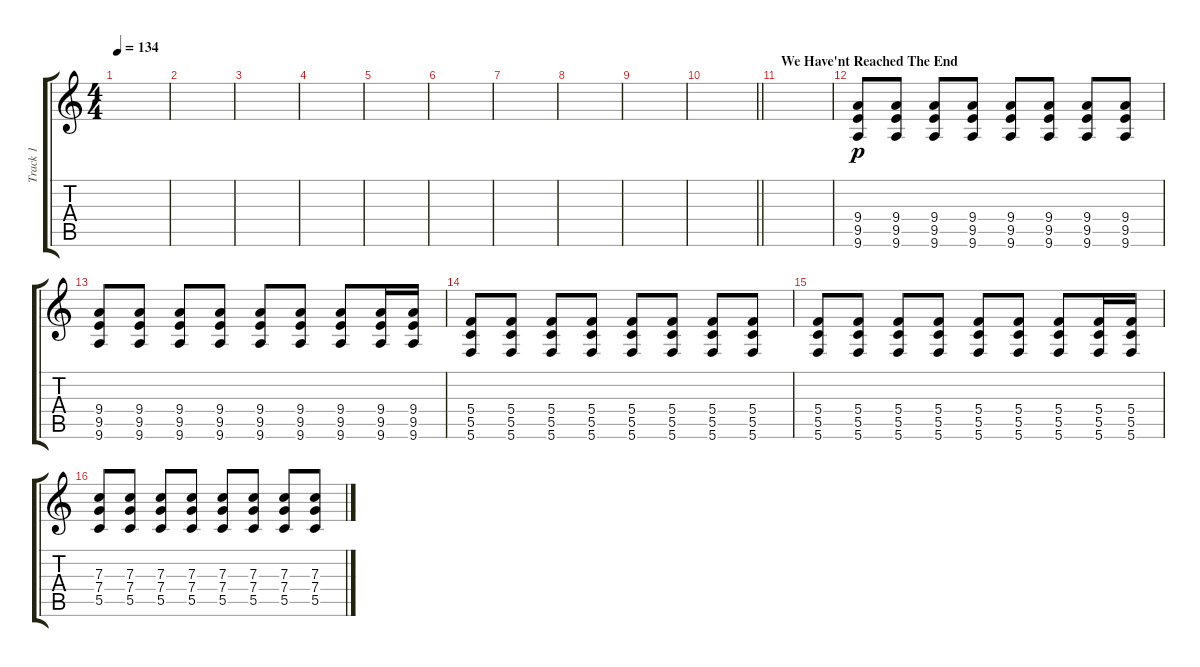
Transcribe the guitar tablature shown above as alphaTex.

\track ("Track 1" "Track 1") {instrument acousticguitarsteel}
\staff {score tabs}
\tuning (D4 A3 F3 C3 G2 C2) {hide}
\ts (4 4)
\tempo 134
\clef g2
\ks c
|
|
|
|
|
|
|
|
|
\barLineRight lightlight
|
\section ("" "We Have'nt Reached The End")
|
(9.4 9.5 9.6).8{dy p} (9.4 9.5 9.6).8 (9.4 9.5 9.6).8 (9.4 9.5 9.6).8 (9.4 9.5 9.6).8 (9.4 9.5 9.6).8 (9.4 9.5 9.6).8 (9.4 9.5 9.6).8 |
(9.4 9.5 9.6).8 (9.4 9.5 9.6).8 (9.4 9.5 9.6).8 (9.4 9.5 9.6).8 (9.4 9.5 9.6).8 (9.4 9.5 9.6).8 (9.4 9.5 9.6).8 (9.4 9.5 9.6).16 (9.4 9.5 9.6).16 |
(5.4 5.5 5.6).8 (5.4 5.5 5.6).8 (5.4 5.5 5.6).8 (5.4 5.5 5.6).8 (5.4 5.5 5.6).8 (5.4 5.5 5.6).8 (5.4 5.5 5.6).8 (5.4 5.5 5.6).8 |
(5.4 5.5 5.6).8 (5.4 5.5 5.6).8 (5.4 5.5 5.6).8 (5.4 5.5 5.6).8 (5.4 5.5 5.6).8 (5.4 5.5 5.6).8 (5.4 5.5 5.6).8 (5.4 5.5 5.6).16 (5.4 5.5 5.6).16 |
(7.3 7.4 5.5).8 (7.3 7.4 5.5).8 (7.3 7.4 5.5).8 (7.3 7.4 5.5).8 (7.3 7.4 5.5).8 (7.3 7.4 5.5).8 (7.3 7.4 5.5).8 (7.3 7.4 5.5).8
